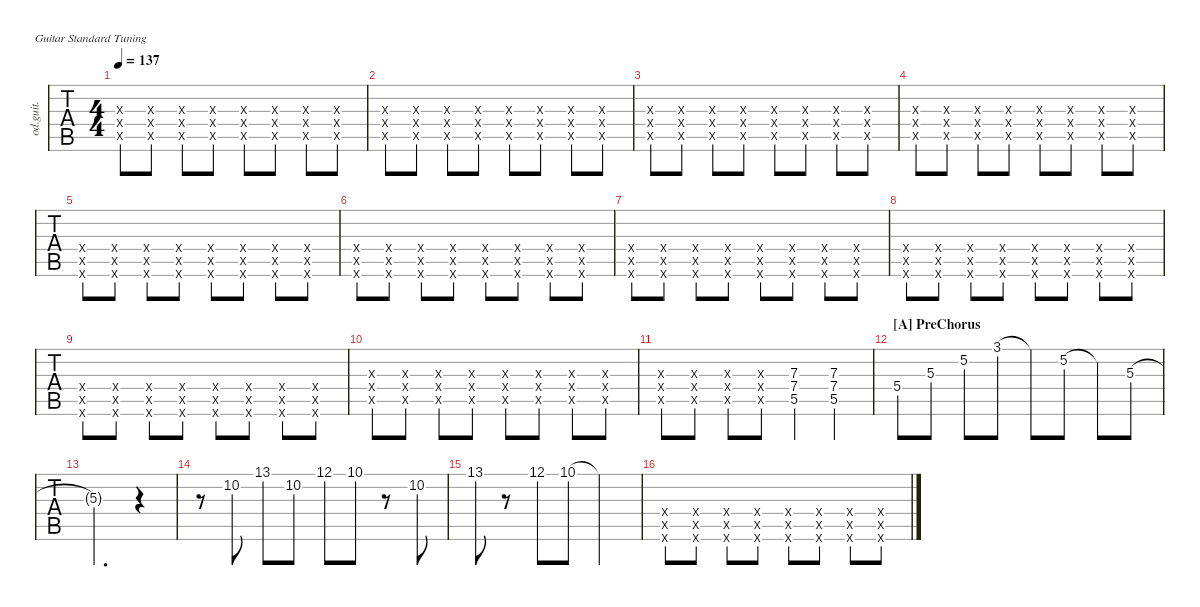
\defaultSystemsLayout 4
\hideDynamics
\bracketExtendMode nobrackets
\track ("Guitar3" "od.guit.") {instrument overdrivenguitar}
\staff {tabs}
\tuning (E4 B3 G3 D3 A2 E2)
\ts (4 4)
\tempo 137
\clef g2
\ks f
(5.5{x acc forcenatural} 7.4{x acc forcenatural} 7.3{x acc forcenatural}).8{dy mf} (5.5{x acc forcenatural} 7.4{x acc forcenatural} 7.3{x acc forcenatural}).8 (5.5{x acc forcenatural} 7.4{x acc forcenatural} 7.3{x acc forcenatural}).8 (5.5{x acc forcenatural} 7.4{x acc forcenatural} 7.3{x acc forcenatural}).8 (5.5{x acc forcenatural} 7.4{x acc forcenatural} 7.3{x acc forcenatural}).8 (5.5{x acc forcenatural} 7.4{x acc forcenatural} 7.3{x acc forcenatural}).8 (5.5{x acc forcenatural} 7.4{x acc forcenatural} 7.3{x acc forcenatural}).8 (5.5{x acc forcenatural} 7.4{x acc forcenatural} 7.3{x acc forcenatural}).8 |
(5.5{x acc forcenatural} 7.4{x acc forcenatural} 7.3{x acc forcenatural}).8 (5.5{x acc forcenatural} 7.4{x acc forcenatural} 7.3{x acc forcenatural}).8 (5.5{x acc forcenatural} 7.4{x acc forcenatural} 7.3{x acc forcenatural}).8 (5.5{x acc forcenatural} 7.4{x acc forcenatural} 7.3{x acc forcenatural}).8 (5.5{x acc forcenatural} 7.4{x acc forcenatural} 7.3{x acc forcenatural}).8 (5.5{x acc forcenatural} 7.4{x acc forcenatural} 7.3{x acc forcenatural}).8 (5.5{x acc forcenatural} 7.4{x acc forcenatural} 7.3{x acc forcenatural}).8 (5.5{x acc forcenatural} 7.4{x acc forcenatural} 7.3{x acc forcenatural}).8 |
(5.5{x acc forcenatural} 7.4{x acc forcenatural} 7.3{x acc forcenatural}).8 (5.5{x acc forcenatural} 7.4{x acc forcenatural} 7.3{x acc forcenatural}).8 (5.5{x acc forcenatural} 7.4{x acc forcenatural} 7.3{x acc forcenatural}).8 (5.5{x acc forcenatural} 7.4{x acc forcenatural} 7.3{x acc forcenatural}).8 (5.5{x acc forcenatural} 7.4{x acc forcenatural} 7.3{x acc forcenatural}).8 (5.5{x acc forcenatural} 7.4{x acc forcenatural} 7.3{x acc forcenatural}).8 (5.5{x acc forcenatural} 7.4{x acc forcenatural} 7.3{x acc forcenatural}).8 (5.5{x acc forcenatural} 7.4{x acc forcenatural} 7.3{x acc forcenatural}).8 |
(5.5{x acc forcenatural} 7.4{x acc forcenatural} 7.3{x acc forcenatural}).8 (5.5{x acc forcenatural} 7.4{x acc forcenatural} 7.3{x acc forcenatural}).8 (5.5{x acc forcenatural} 7.4{x acc forcenatural} 7.3{x acc forcenatural}).8 (5.5{x acc forcenatural} 7.4{x acc forcenatural} 7.3{x acc forcenatural}).8 (5.5{x acc forcenatural} 7.4{x acc forcenatural} 7.3{x acc forcenatural}).8 (5.5{x acc forcenatural} 7.4{x acc forcenatural} 7.3{x acc forcenatural}).8 (5.5{x acc forcenatural} 7.4{x acc forcenatural} 7.3{x acc forcenatural}).8 (5.5{x acc forcenatural} 7.4{x acc forcenatural} 7.3{x acc forcenatural}).8 |
(3.6{x acc forcenatural} 5.5{x acc forcenatural} 5.4{x acc forcenatural}).8 (3.6{x acc forcenatural} 5.5{x acc forcenatural} 5.4{x acc forcenatural}).8 (3.6{x acc forcenatural} 5.5{x acc forcenatural} 5.4{x acc forcenatural}).8 (3.6{x acc forcenatural} 5.5{x acc forcenatural} 5.4{x acc forcenatural}).8 (3.6{x acc forcenatural} 5.5{x acc forcenatural} 5.4{x acc forcenatural}).8 (3.6{x acc forcenatural} 5.5{x acc forcenatural} 5.4{x acc forcenatural}).8 (3.6{x acc forcenatural} 5.5{x acc forcenatural} 5.4{x acc forcenatural}).8 (3.6{x acc forcenatural} 5.5{x acc forcenatural} 5.4{x acc forcenatural}).8 |
(3.6{x acc forcenatural} 5.5{x acc forcenatural} 5.4{x acc forcenatural}).8 (3.6{x acc forcenatural} 5.5{x acc forcenatural} 5.4{x acc forcenatural}).8 (3.6{x acc forcenatural} 5.5{x acc forcenatural} 5.4{x acc forcenatural}).8 (3.6{x acc forcenatural} 5.5{x acc forcenatural} 5.4{x acc forcenatural}).8 (3.6{x acc forcenatural} 5.5{x acc forcenatural} 5.4{x acc forcenatural}).8 (3.6{x acc forcenatural} 5.5{x acc forcenatural} 5.4{x acc forcenatural}).8 (3.6{x acc forcenatural} 5.5{x acc forcenatural} 5.4{x acc forcenatural}).8 (3.6{x acc forcenatural} 5.5{x acc forcenatural} 5.4{x acc forcenatural}).8 |
(1.6{x acc forcenatural} 3.5{x acc forcenatural} 3.4{x acc forcenatural}).8 (1.6{x acc forcenatural} 3.5{x acc forcenatural} 3.4{x acc forcenatural}).8 (1.6{x acc forcenatural} 3.5{x acc forcenatural} 3.4{x acc forcenatural}).8 (1.6{x acc forcenatural} 3.5{x acc forcenatural} 3.4{x acc forcenatural}).8 (1.6{x acc forcenatural} 3.5{x acc forcenatural} 3.4{x acc forcenatural}).8 (1.6{x acc forcenatural} 3.5{x acc forcenatural} 3.4{x acc forcenatural}).8 (1.6{x acc forcenatural} 3.5{x acc forcenatural} 3.4{x acc forcenatural}).8 (1.6{x acc forcenatural} 3.5{x acc forcenatural} 3.4{x acc forcenatural}).8 |
(0.6{x acc forcenatural} 1.5{x acc b} 2.4{x acc forcenatural}).8 (0.6{x acc forcenatural} 1.5{x acc b} 2.4{x acc forcenatural}).8 (0.6{x acc forcenatural} 1.5{x acc b} 2.4{x acc forcenatural}).8 (0.6{x acc forcenatural} 1.5{x acc b} 2.4{x acc forcenatural}).8 (0.6{x acc forcenatural} 1.5{x acc b} 2.4{x acc forcenatural}).8 (0.6{x acc forcenatural} 1.5{x acc b} 2.4{x acc forcenatural}).8 (0.6{x acc forcenatural} 1.5{x acc b} 2.4{x acc forcenatural}).8 (0.6{x acc forcenatural} 1.5{x acc b} 2.4{x acc forcenatural}).8 |
(5.6{x acc forcenatural} 7.5{x acc forcenatural} 7.4{x acc forcenatural}).8 (5.6{x acc forcenatural} 7.5{x acc forcenatural} 7.4{x acc forcenatural}).8 (5.6{x acc forcenatural} 7.5{x acc forcenatural} 7.4{x acc forcenatural}).8 (5.6{x acc forcenatural} 7.5{x acc forcenatural} 7.4{x acc forcenatural}).8 (5.6{x acc forcenatural} 7.5{x acc forcenatural} 7.4{x acc forcenatural}).8 (5.6{x acc forcenatural} 7.5{x acc forcenatural} 7.4{x acc forcenatural}).8 (5.6{x acc forcenatural} 7.5{x acc forcenatural} 7.4{x acc forcenatural}).8 (5.6{x acc forcenatural} 7.5{x acc forcenatural} 7.4{x acc forcenatural}).8 |
(5.5{x acc forcenatural} 7.4{x acc forcenatural} 7.3{x acc forcenatural}).8 (5.5{x acc forcenatural} 7.4{x acc forcenatural} 7.3{x acc forcenatural}).8 (5.5{x acc forcenatural} 7.4{x acc forcenatural} 7.3{x acc forcenatural}).8 (5.5{x acc forcenatural} 7.4{x acc forcenatural} 7.3{x acc forcenatural}).8 (5.5{x acc forcenatural} 7.4{x acc forcenatural} 7.3{x acc forcenatural}).8 (5.5{x acc forcenatural} 7.4{x acc forcenatural} 7.3{x acc forcenatural}).8 (5.5{x acc forcenatural} 7.4{x acc forcenatural} 7.3{x acc forcenatural}).8 (5.5{x acc forcenatural} 7.4{x acc forcenatural} 7.3{x acc forcenatural}).8 |
(5.5{x acc forcenatural} 7.4{x acc forcenatural} 7.3{x acc forcenatural}).8 (5.5{x acc forcenatural} 7.4{x acc forcenatural} 7.3{x acc forcenatural}).8 (5.5{x acc forcenatural} 7.4{x acc forcenatural} 7.3{x acc forcenatural}).8 (5.5{x acc forcenatural} 7.4{x acc forcenatural} 7.3{x acc forcenatural}).8 (5.5{acc forcenatural} 7.4{acc forcenatural} 7.3{acc forcenatural}).4 (5.5{acc forcenatural} 7.4{acc forcenatural} 7.3{acc forcenatural}).4 |
\section ("A" "PreChorus")
5.4{acc forcenatural}.8 5.3{acc forcenatural}.8 5.2{acc forcenatural}.8 3.1{acc forcenatural}.8 3.1{t acc forcenatural}.8 5.2{acc forcenatural}.8 5.2{t acc forcenatural}.8 5.3{acc forcenatural}.8 |
5.3{t acc forcenatural}.2{d} r.4 |
r.8 10.2{acc forcenatural}.8 13.1{acc forcenatural}.8 10.2{acc forcenatural}.8 12.1{acc forcenatural}.8 10.1{acc forcenatural}.8 r.8 10.2{acc forcenatural}.8 |
13.1{acc forcenatural}.8 r.8 12.1{acc forcenatural}.8 10.1{acc forcenatural}.8 10.1{t acc forcenatural}.2 |
(3.6{x acc forcenatural} 5.5{x acc forcenatural} 5.4{x acc forcenatural}).8 (3.6{x acc forcenatural} 5.5{x acc forcenatural} 5.4{x acc forcenatural}).8 (3.6{x acc forcenatural} 5.5{x acc forcenatural} 5.4{x acc forcenatural}).8 (3.6{x acc forcenatural} 5.5{x acc forcenatural} 5.4{x acc forcenatural}).8 (3.6{x acc forcenatural} 5.5{x acc forcenatural} 5.4{x acc forcenatural}).8 (3.6{x acc forcenatural} 5.5{x acc forcenatural} 5.4{x acc forcenatural}).8 (3.6{x acc forcenatural} 5.5{x acc forcenatural} 5.4{x acc forcenatural}).8 (3.6{x acc forcenatural} 5.5{x acc forcenatural} 5.4{x acc forcenatural}).8
